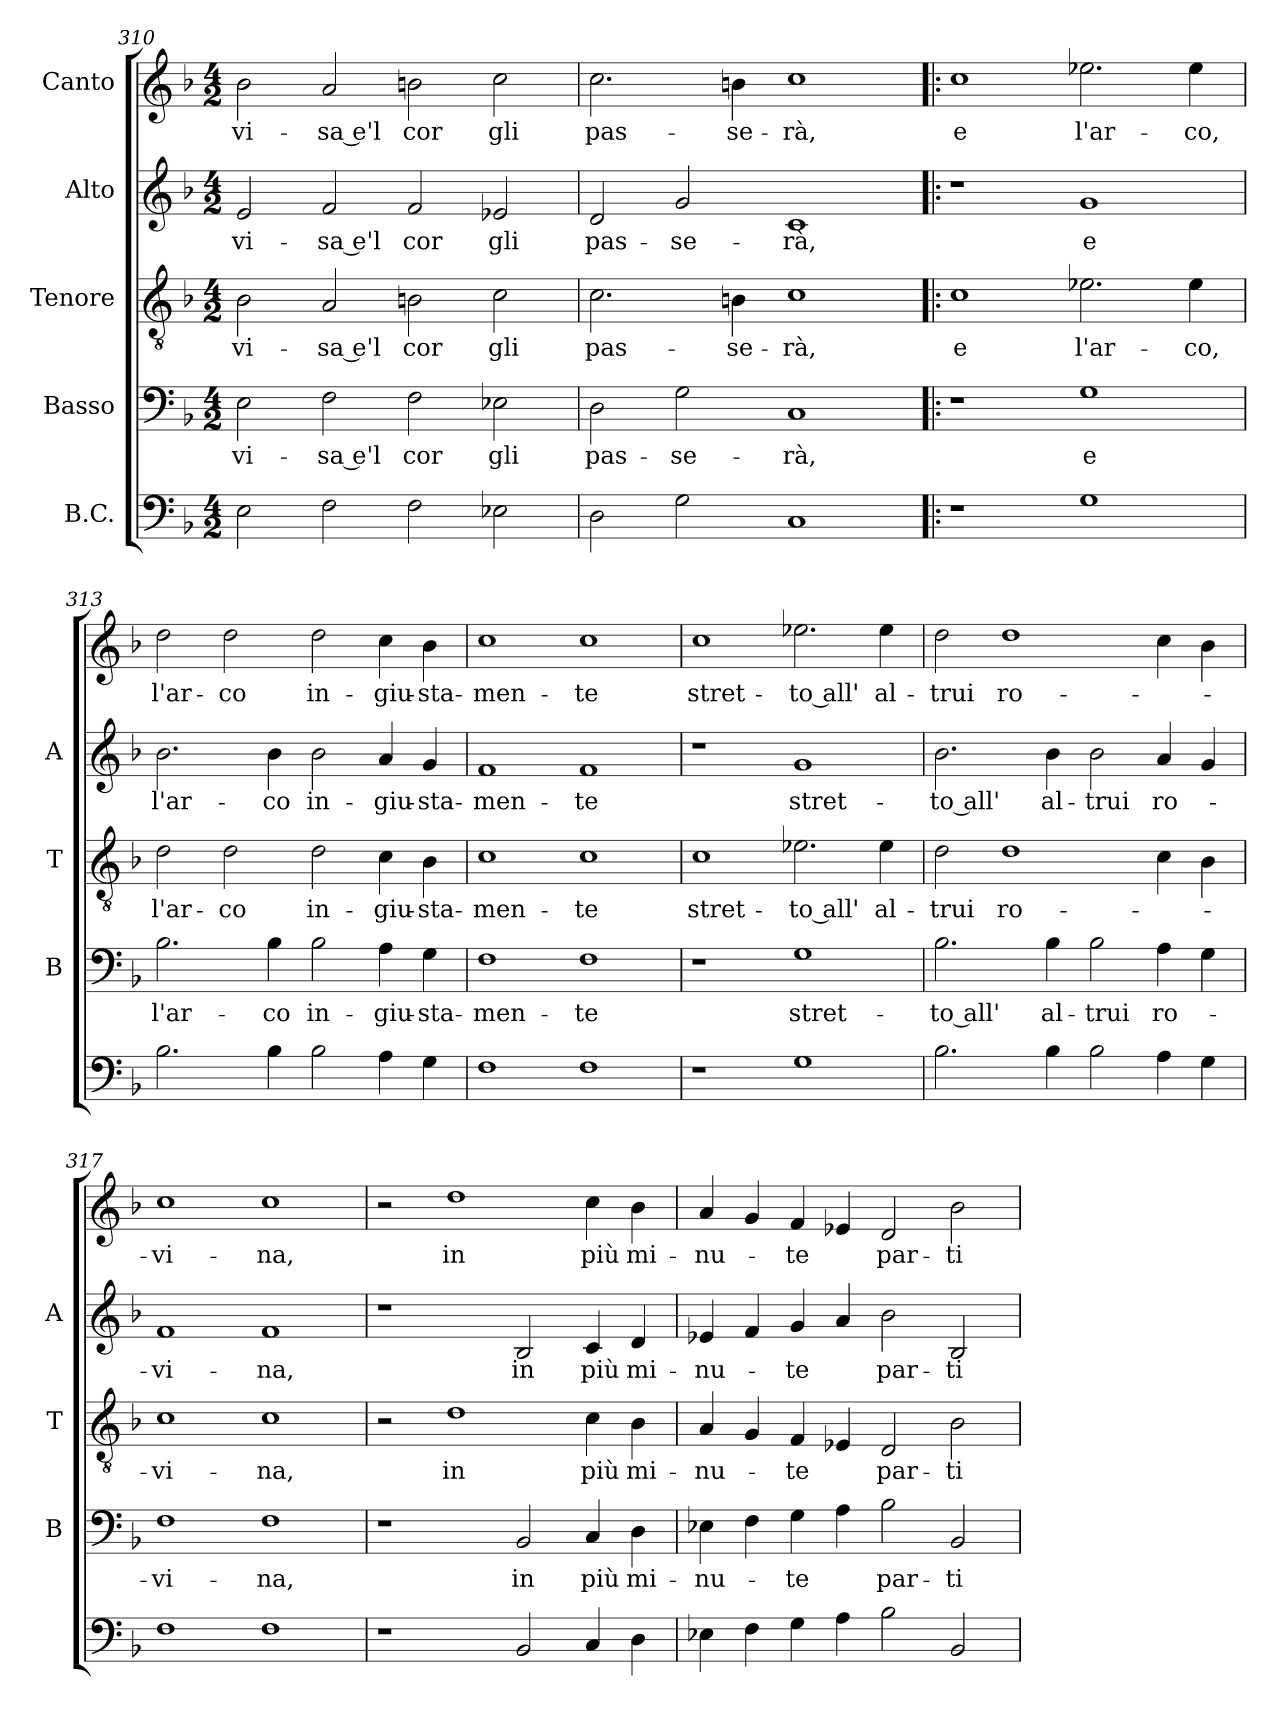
**kern	**kern	**text	**kern	**text	**kern	**text	**kern	**text
*part5	*part4	*part4	*part3	*part3	*part2	*part2	*part1	*part1
*staff5	*staff4	*staff4	*staff3	*staff3	*staff2	*staff2	*staff1	*staff1
*I"B.C.	*I"Basso	*	*I"Tenore	*	*I"Alto	*	*I"Canto	*
*	*I'B	*	*I'T	*	*I'A	*	*	*
*clefF4	*clefF4	*	*clefGv2	*	*clefG2	*	*clefG2	*
*k[b-]	*k[b-]	*	*k[b-]	*	*k[b-]	*	*k[b-]	*
*F:	*F:	*	*F:	*	*F:	*	*F:	*
*M4/2	*M4/2	*	*M4/2	*	*M4/2	*	*M4/2	*
=310	=310	=310	=310	=310	=310	=310	=310	=310
!	!	!LO:LY:b	!	!LO:LY:b	!	!LO:LY:b	!	!LO:LY:b
2E\	2E\	-vi-	2B-\	-vi-	2e/	-vi-	2b-\	-vi-
!	!	!LO:LY:b	!	!LO:LY:b	!	!LO:LY:b	!	!LO:LY:b
2F\	2F\	-sa e'l	2A/	-sa e'l	2f/	-sa e'l	2a/	-sa e'l
!	!	!LO:LY:b	!	!LO:LY:b	!	!LO:LY:b	!	!LO:LY:b
2F\	2F\	cor	2Bn\	cor	2f/	cor	2bn\	cor
!	!	!LO:LY:b	!	!LO:LY:b	!	!LO:LY:b	!	!LO:LY:b
2E-X\	2E-X\	gli	2c\	gli	2e-X/	gli	2cc\	gli
=311	=311	=311	=311	=311	=311	=311	=311	=311
!	!	!LO:LY:b	!	!LO:LY:b	!	!LO:LY:b	!	!LO:LY:b
2D\	2D\	pas-	2.c\	pas-	2d/	pas-	2.cc\	pas-
!	!	!LO:LY:b	!	!	!	!LO:LY:b	!	!
2G\	2G\	-se-	.	.	2g/	-se-	.	.
!	!	!	!	!LO:LY:b	!	!	!	!LO:LY:b
.	.	.	4Bn\	-se-	.	.	4bn\	-se-
!	!	!LO:LY:b	!	!LO:LY:b	!	!LO:LY:b	!	!LO:LY:b
1C	1C	-rà,	1c	-rà,	1c	-rà,	1cc	-rà,
!!LO:LB:g=z
=312!|:	=312!|:	=312!|:	=312!|:	=312!|:	=312!|:	=312!|:	=312!|:	=312!|:
!	!	!	!	!LO:LY:b	!	!	!	!LO:LY:b
1r	1r	.	1c	e	1r	.	1cc	e
!	!	!LO:LY:b	!	!LO:LY:b	!	!LO:LY:b	!	!LO:LY:b
1G	1G	e	2.e-X\	l'ar-	1g	e	2.ee-X\	l'ar-
!	!	!	!	!LO:LY:b	!	!	!	!LO:LY:b
.	.	.	4e-\	-co,	.	.	4ee-\	-co,
=313	=313	=313	=313	=313	=313	=313	=313	=313
!	!	!LO:LY:b	!	!LO:LY:b	!	!LO:LY:b	!	!LO:LY:b
2.B-\	2.B-\	l'ar-	2d\	l'ar-	2.b-\	l'ar-	2dd\	l'ar-
!	!	!	!	!LO:LY:b	!	!	!	!LO:LY:b
.	.	.	2d\	-co	.	.	2dd\	-co
!	!	!LO:LY:b	!	!	!	!LO:LY:b	!	!
4B-\	4B-\	-co	.	.	4b-\	-co	.	.
!	!	!LO:LY:b	!	!LO:LY:b	!	!LO:LY:b	!	!LO:LY:b
2B-\	2B-\	in-	2d\	in-	2b-\	in-	2dd\	in-
!	!	!LO:LY:b	!	!LO:LY:b	!	!LO:LY:b	!	!LO:LY:b
4A\	4A\	-giu-	4c\	-giu-	4a/	-giu-	4cc\	-giu-
!	!	!LO:LY:b	!	!LO:LY:b	!	!LO:LY:b	!	!LO:LY:b
4G\	4G\	-sta-	4B-\	-sta-	4g/	-sta-	4b-\	-sta-
=314	=314	=314	=314	=314	=314	=314	=314	=314
!	!	!LO:LY:b	!	!LO:LY:b	!	!LO:LY:b	!	!LO:LY:b
1F	1F	-men-	1c	-men-	1f	-men-	1cc	-men-
!	!	!LO:LY:b	!	!LO:LY:b	!	!LO:LY:b	!	!LO:LY:b
1F	1F	-te	1c	-te	1f	-te	1cc	-te
=315	=315	=315	=315	=315	=315	=315	=315	=315
!	!	!	!	!LO:LY:b	!	!	!	!LO:LY:b
1r	1r	.	1c	stret-	1r	.	1cc	stret-
!	!	!LO:LY:b	!	!LO:LY:b	!	!LO:LY:b	!	!LO:LY:b
1G	1G	stret-	2.e-X\	-to all'	1g	stret-	2.ee-X\	-to all'
!	!	!	!	!LO:LY:b	!	!	!	!LO:LY:b
.	.	.	4e-\	al-	.	.	4ee-\	al-
=316	=316	=316	=316	=316	=316	=316	=316	=316
!	!	!LO:LY:b	!	!LO:LY:b	!	!LO:LY:b	!	!LO:LY:b
2.B-\	2.B-\	-to all'	2d\	-trui	2.b-\	-to all'	2dd\	-trui
!	!	!	!	!LO:LY:b	!	!	!	!LO:LY:b
.	.	.	1d	ro-	.	.	1dd	ro-
!	!	!LO:LY:b	!	!	!	!LO:LY:b	!	!
4B-\	4B-\	al-	.	.	4b-\	al-	.	.
!	!	!LO:LY:b	!	!	!	!LO:LY:b	!	!
2B-\	2B-\	-trui	.	.	2b-\	-trui	.	.
!	!	!LO:LY:b	!	!	!	!LO:LY:b	!	!
4A\	4A\	ro-	4c\	.	4a/	ro-	4cc\	.
4G\	4G\	.	4B-\	.	4g/	.	4b-\	.
=317	=317	=317	=317	=317	=317	=317	=317	=317
!	!	!LO:LY:b	!	!LO:LY:b	!	!LO:LY:b	!	!LO:LY:b
1F	1F	-vi-	1c	-vi-	1f	-vi-	1cc	-vi-
!	!	!LO:LY:b	!	!LO:LY:b	!	!LO:LY:b	!	!LO:LY:b
1F	1F	-na,	1c	-na,	1f	-na,	1cc	-na,
!!LO:PB:g=z
=318	=318	=318	=318	=318	=318	=318	=318	=318
1r	1r	.	2r	.	1r	.	2r	.
!	!	!	!	!LO:LY:b	!	!	!	!LO:LY:b
.	.	.	1d	in	.	.	1dd	in
!	!	!LO:LY:b	!	!	!	!LO:LY:b	!	!
2BB-/	2BB-/	in	.	.	2B-/	in	.	.
!	!	!LO:LY:b	!	!LO:LY:b	!	!LO:LY:b	!	!LO:LY:b
4C/	4C/	più	4c\	più	4c/	più	4cc\	più
!	!	!LO:LY:b	!	!LO:LY:b	!	!LO:LY:b	!	!LO:LY:b
4D\	4D\	mi-	4B-\	mi-	4d/	mi-	4b-\	mi-
=319	=319	=319	=319	=319	=319	=319	=319	=319
!	!	!LO:LY:b	!	!LO:LY:b	!	!LO:LY:b	!	!LO:LY:b
4E-X\	4E-X\	-nu-	4A/	-nu-	4e-X/	-nu-	4a/	-nu-
4F\	4F\	.	4G/	.	4f/	.	4g/	.
!	!	!LO:LY:b	!	!LO:LY:b	!	!LO:LY:b	!	!LO:LY:b
4G\	4G\	-te	4F/	-te	4g/	-te	4f/	-te
4A\	4A\	.	4E-X/	.	4a/	.	4e-X/	.
!	!	!LO:LY:b	!	!LO:LY:b	!	!LO:LY:b	!	!LO:LY:b
2B-\	2B-\	par-	2D/	par-	2b-\	par-	2d/	par-
!	!	!LO:LY:b	!	!LO:LY:b	!	!LO:LY:b	!	!LO:LY:b
2BB-/	2BB-/	-ti	2B-\	-ti	2B-/	-ti	2b-\	-ti
=	=	=	=	=	=	=	=	=
*-	*-	*-	*-	*-	*-	*-	*-	*-
